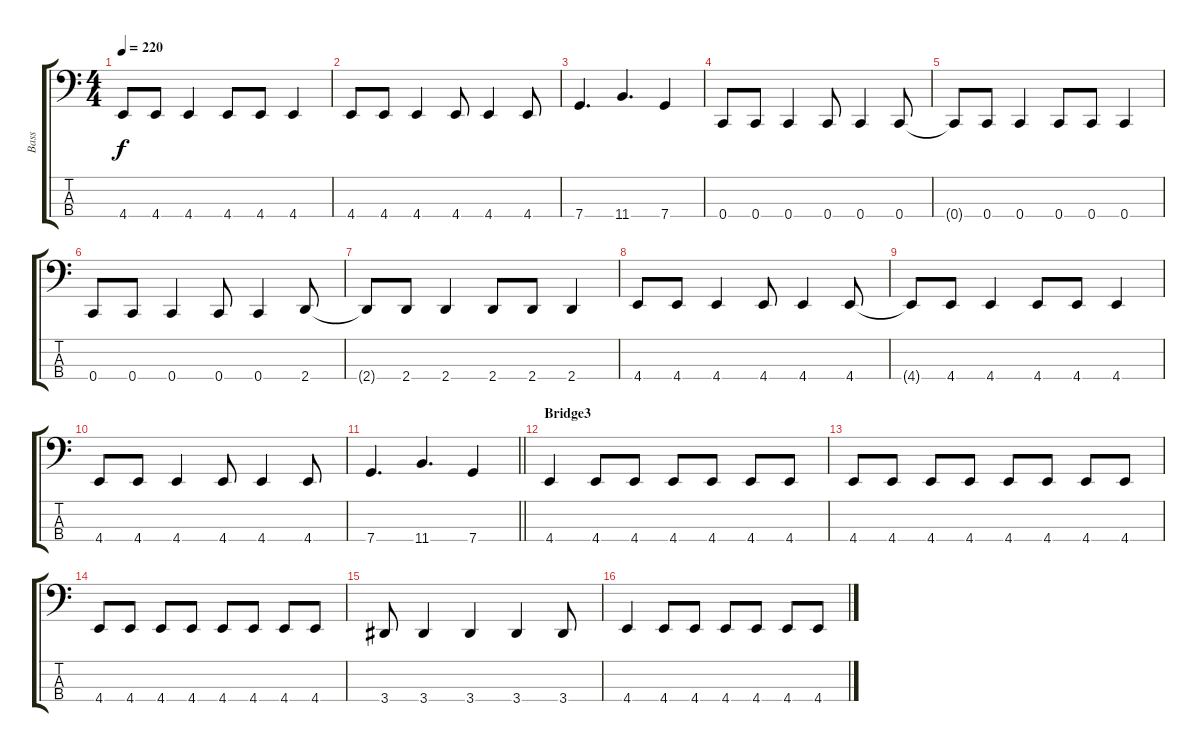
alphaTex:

\track (" Bass" " Bass") {instrument electricbasspick}
\staff {score tabs}
\tuning (Eb2 Bb1 F1 C1) {hide}
\ts (4 4)
\tempo 220
\clef f4
\ks c
4.4{t}.8{dy f} 4.4.8 4.4.4 4.4.8 4.4.8 4.4.4 |
4.4.8 4.4.8 4.4.4 4.4.8 4.4.4 4.4.8 |
7.4.4{d} 11.4.4{d} 7.4.4 |
0.4.8 0.4.8 0.4.4 0.4.8 0.4.4 0.4.8 |
0.4{t}.8 0.4.8 0.4.4 0.4.8 0.4.8 0.4.4 |
0.4.8 0.4.8 0.4.4 0.4.8 0.4.4 2.4.8 |
2.4{t}.8 2.4.8 2.4.4 2.4.8 2.4.8 2.4.4 |
4.4.8 4.4.8 4.4.4 4.4.8 4.4.4 4.4.8 |
4.4{t}.8 4.4.8 4.4.4 4.4.8 4.4.8 4.4.4 |
4.4.8 4.4.8 4.4.4 4.4.8 4.4.4 4.4.8 |
\barLineRight lightlight
7.4.4{d} 11.4.4{d} 7.4.4 |
\section ("" "Bridge3")
4.4.4 4.4.8 4.4.8 4.4.8 4.4.8 4.4.8 4.4.8 |
4.4.8 4.4.8 4.4.8 4.4.8 4.4.8 4.4.8 4.4.8 4.4.8 |
4.4.8 4.4.8 4.4.8 4.4.8 4.4.8 4.4.8 4.4.8 4.4.8 |
3.4.8 3.4.4 3.4.4 3.4.4 3.4.8 |
4.4.4 4.4.8 4.4.8 4.4.8 4.4.8 4.4.8 4.4.8
